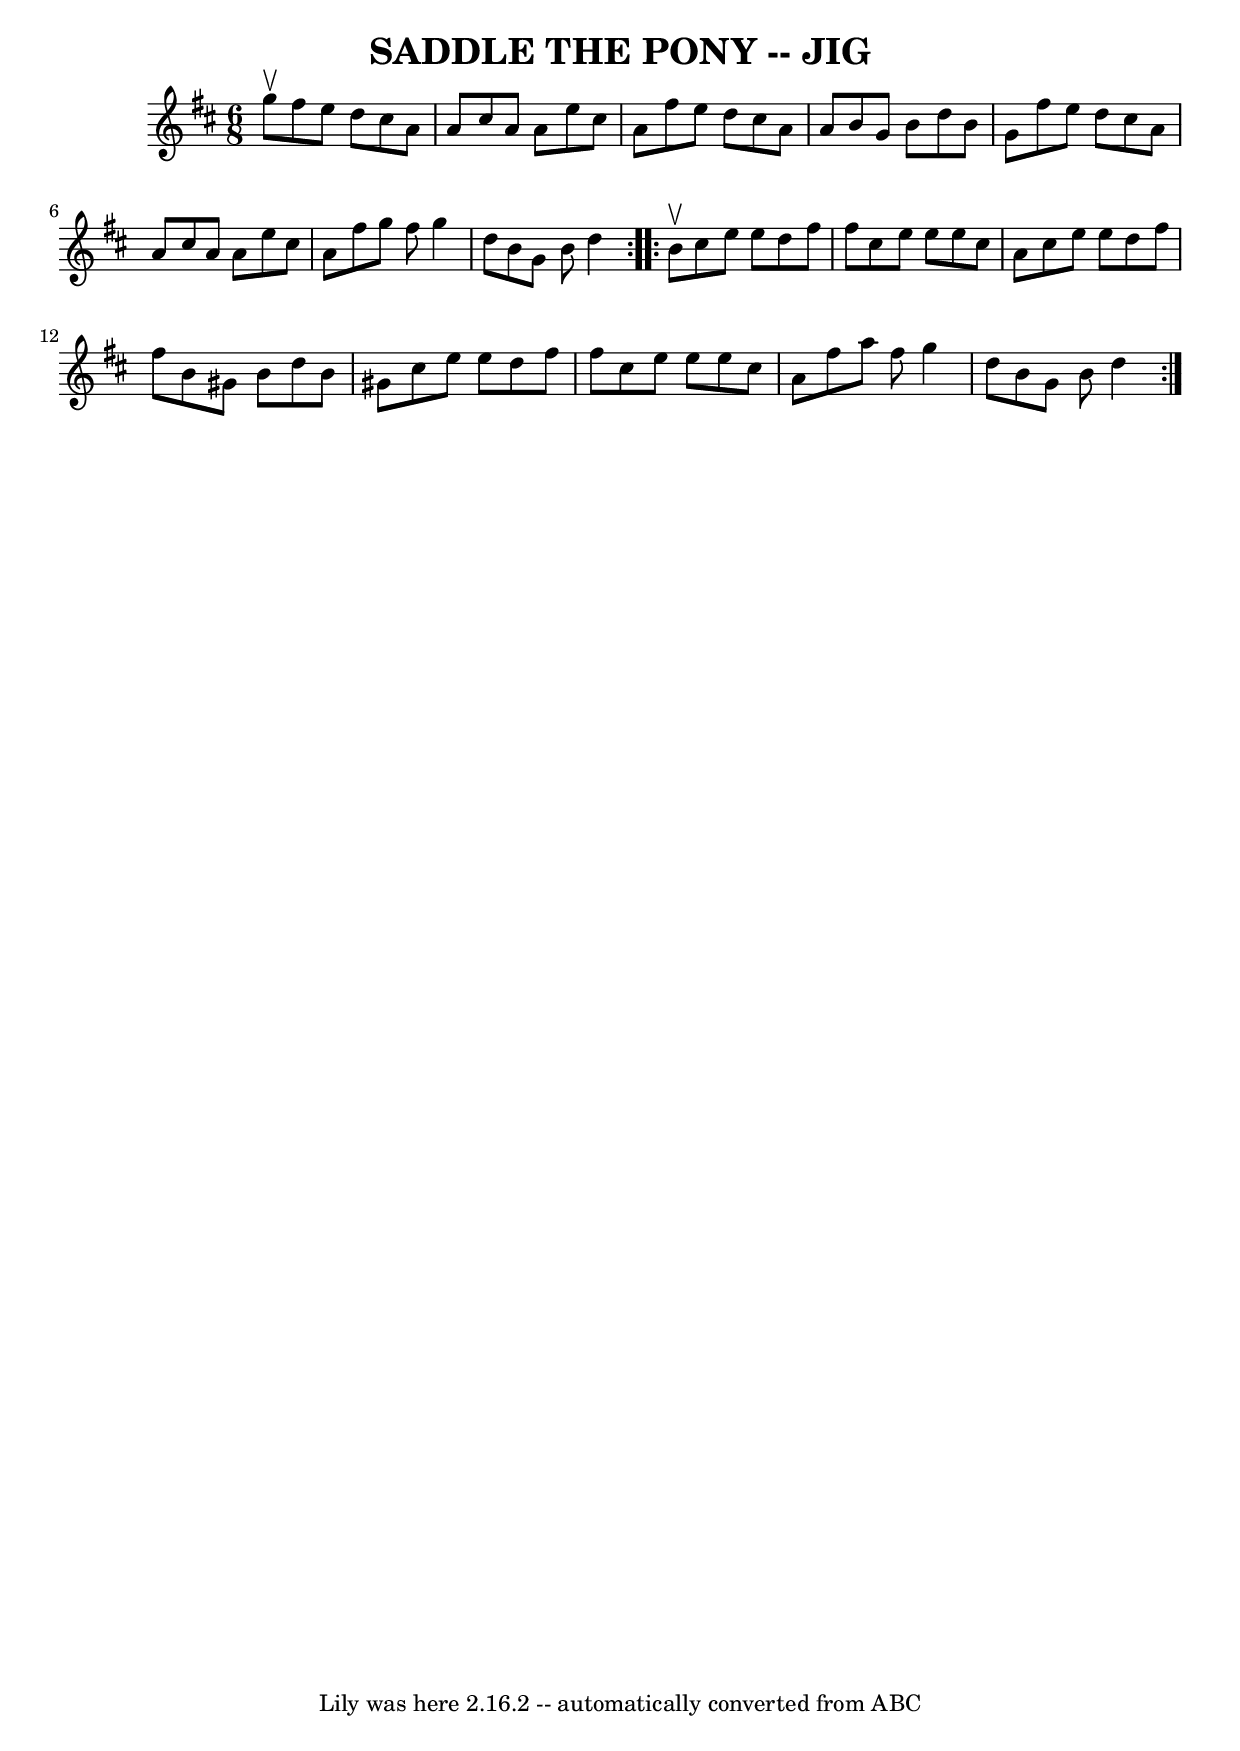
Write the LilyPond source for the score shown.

\version "2.16.2"
\include "Mammoth.ily"
\header {
  %% book = "Ryan's Mammoth Collection of Fiddle Tunes"
  crossRefNumber = "1"
  footnotes = ""
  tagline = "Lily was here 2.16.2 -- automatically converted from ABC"
  title = "SADDLE THE PONY -- JIG"

}
voicedefault =  {



  \repeat volta 2 {

    \time 6/8 
    \key a \mixolydian
    g''8^\upbow       |
    fis''8 e''8    
    d''8 cis''8 a'8 a'8    |
    cis''8 a'8 a'8 e''8    
    cis''8 a'8    |
    fis''8 e''8 d''8 cis''8 a'8 a'8    
    |
    b'8 g'8 b'8 d''8 b'8 g'8    |
    |
    
    fis''8 e''8 d''8 cis''8 a'8 a'8    |
    cis''8 a'8    
    a'8 e''8 cis''8 a'8    |
    fis''8 g''8 fis''8 g''4    
    d''8    |
    b'8 g'8 b'8 d''4    
  }     
  \repeat volta 2 {
    b'8 
    ^\upbow       |
    cis''8 e''8 e''8 d''8 fis''8 fis''8    
    |
    cis''8 e''8 e''8 e''8 cis''8 a'8    |
    cis''8 
    e''8 e''8 d''8 fis''8 fis''8    |
    b'8 gis'8 b'8   
    d''8 b'8 gis'8    |
    |
    cis''8 e''8 e''8 d''8 
    fis''8 fis''8    |
    cis''8 e''8 e''8 e''8 cis''8    
    a'8    |
    fis''8 a''8 fis''8 g''4 d''8    |
    b'8    
    g'8 b'8 d''4    
  }   

}

\score{
  <<

    \context Staff="default"
    {
      \voicedefault 
      
    }

  >>
  \layout {
    
  }
  \midi {
  }

}
